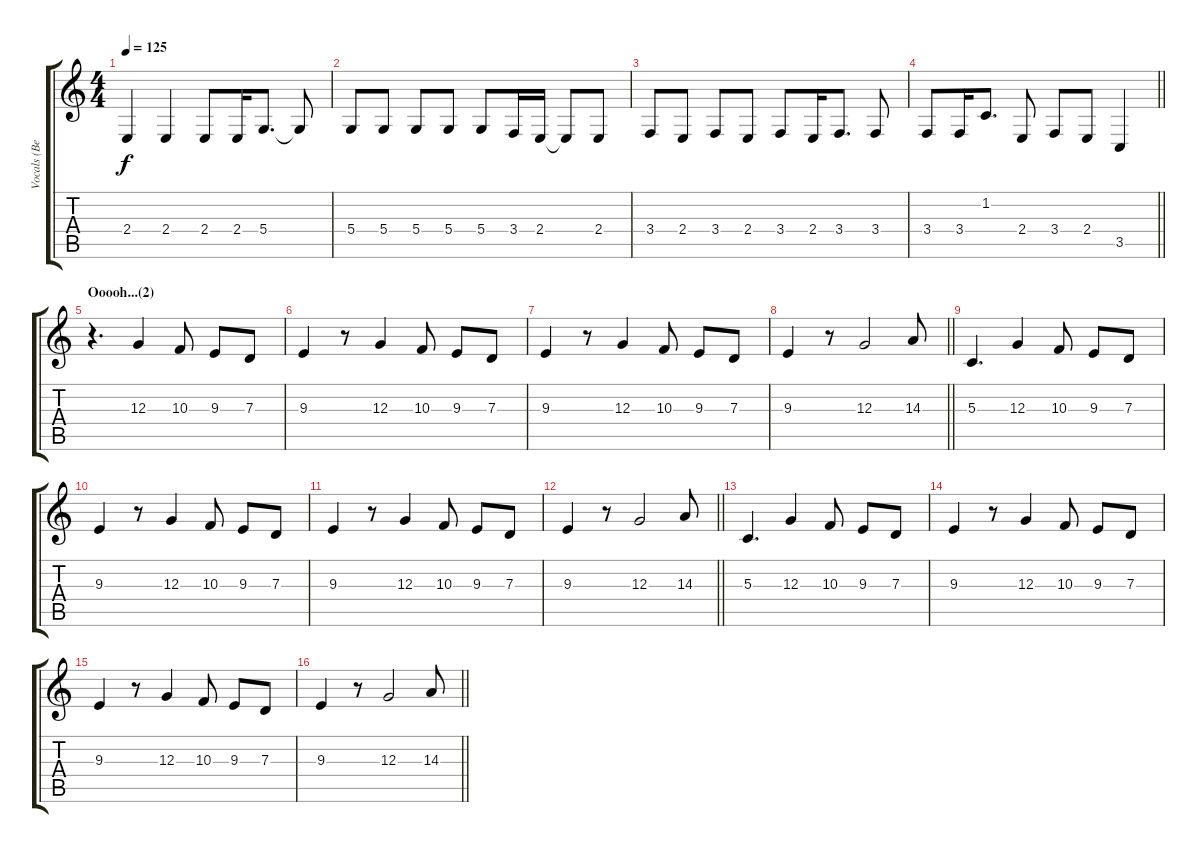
\track ("Vocals (Bernard Sumner)" "Vocals (Be") {instrument lead1square}
\staff {score tabs}
\tuning (E4 B3 G3 D3 A2 E2) {hide}
\ts (4 4)
\tempo 125
\clef g2
\ks c
2.4.4{dy f} 2.4.4 2.4.8 2.4.16 5.4.8{d} 5.4{t}.8 |
5.4.8 5.4.8 5.4.8 5.4.8 5.4.8 3.4.16 2.4.16 2.4{t}.8 2.4.8 |
3.4.8 2.4.8 3.4.8 2.4.8 3.4.8 2.4.16 3.4.8{d} 3.4.8 |
\barLineRight lightlight
3.4.8 3.4.16 1.2.8{d} 2.4.8 3.4.8 2.4.8 3.5.4 |
\section ("" "Ooooh...(2)")
r.4{d} 12.3.4 10.3.8 9.3.8 7.3.8 |
9.3.4 r.8 12.3.4 10.3.8 9.3.8 7.3.8 |
9.3.4 r.8 12.3.4 10.3.8 9.3.8 7.3.8 |
\barLineRight lightlight
9.3.4 r.8 12.3.2 14.3.8 |
5.3.4{d} 12.3.4 10.3.8 9.3.8 7.3.8 |
9.3.4 r.8 12.3.4 10.3.8 9.3.8 7.3.8 |
9.3.4 r.8 12.3.4 10.3.8 9.3.8 7.3.8 |
\barLineRight lightlight
9.3.4 r.8 12.3.2 14.3.8 |
5.3.4{d} 12.3.4 10.3.8 9.3.8 7.3.8 |
9.3.4 r.8 12.3.4 10.3.8 9.3.8 7.3.8 |
9.3.4 r.8 12.3.4 10.3.8 9.3.8 7.3.8 |
\barLineRight lightlight
9.3.4 r.8 12.3.2 14.3.8
